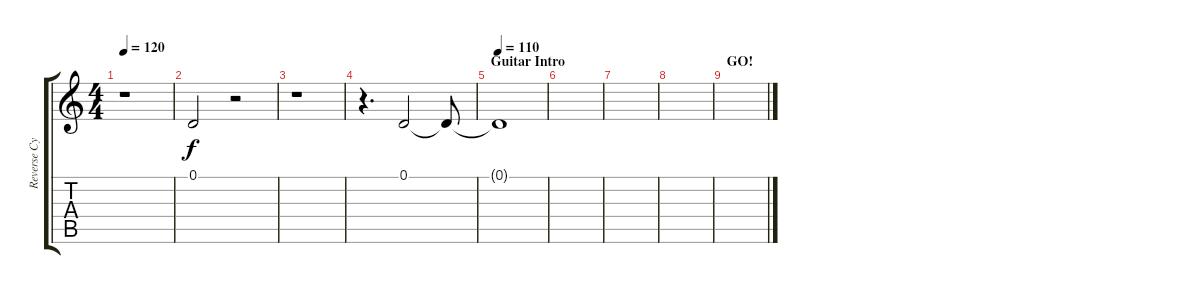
\track ("Reverse Cymbal" "Reverse Cy") {instrument reversecymbal}
\staff {score tabs}
\tuning (D4 A3 F3 C3 G2 D2) {hide}
\ts (4 4)
\tempo 120
\clef g2
\ks c
r.1{dy f} |
0.1.2 r.2 |
r.1 |
r.4{d} 0.1.2 0.1{t}.8 |
\section ("" "Guitar Intro")
\tempo 110
0.1{t}.1 |
|
|
|
\section ("" "GO!")
